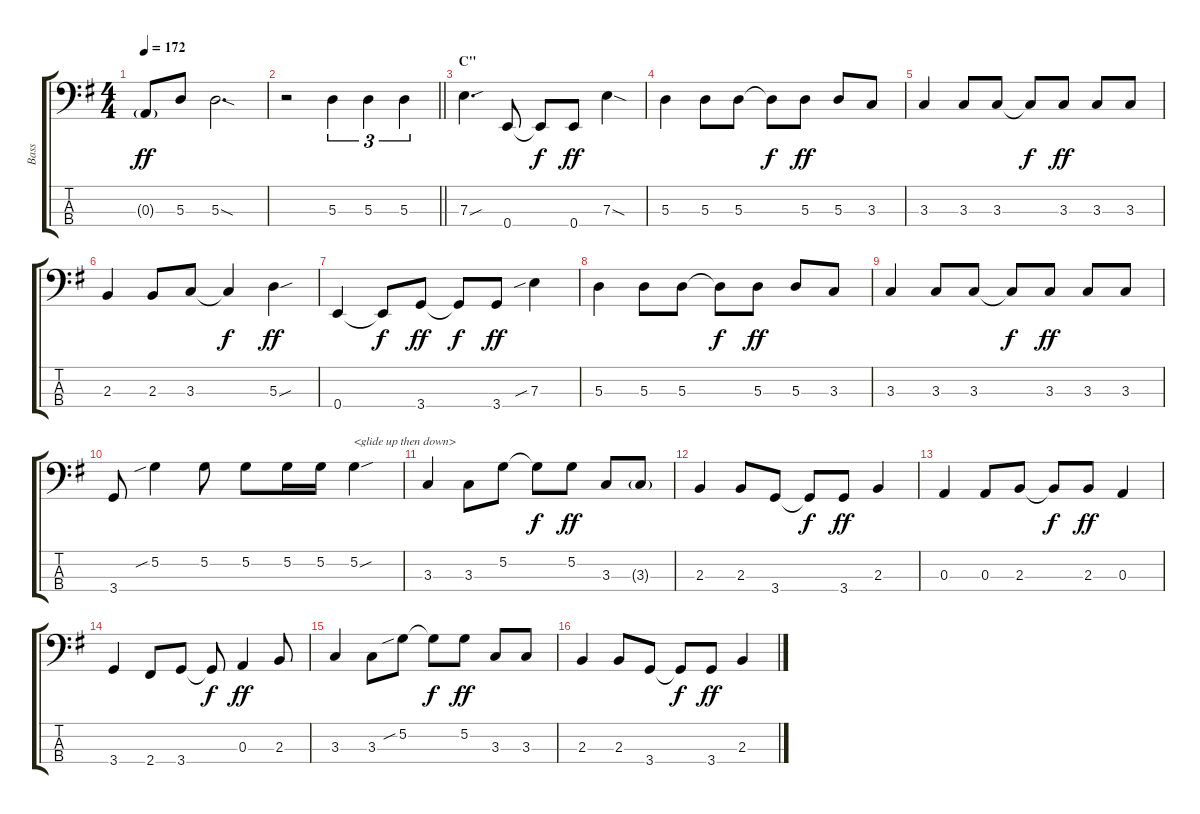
\track ("Bass" "Bass") {instrument electricbasspick}
\staff {score tabs}
\tuning (G2 D2 A1 E1) {hide}
\ts (4 4)
\tempo 172
\clef f4
\ks g
0.3{g}.8{dy ff} 5.3.8 5.3{sod}.2{d} |
\barLineRight lightlight
r.2 5.3.4{tu (3 2)} 5.3.4{tu (3 2)} 5.3.4{tu (3 2)} |
\section ("" "C\"")
7.3{sou}.4{d} 0.4.8 0.4{t}.8{dy f} 0.4.8{dy ff} 7.3{sod}.4 |
5.3.4 5.3.8 5.3.8 5.3{t}.8{dy f} 5.3.8{dy ff} 5.3.8 3.3.8 |
3.3.4 3.3.8 3.3.8 3.3{t}.8{dy f} 3.3.8{dy ff} 3.3.8 3.3.8 |
2.3.4 2.3.8 3.3.8 3.3{t}.4{dy f} 5.3{sou}.4{dy ff} |
0.4.4 0.4{t}.8{dy f} 3.4.8{dy ff} 3.4{t}.8{dy f} 3.4.8{dy ff} 7.3{sib}.4 |
5.3.4 5.3.8 5.3.8 5.3{t}.8{dy f} 5.3.8{dy ff} 5.3.8 3.3.8 |
3.3.4 3.3.8 3.3.8 3.3{t}.8{dy f} 3.3.8{dy ff} 3.3.8 3.3.8 |
3.4.8 5.2{sib}.4 5.2.8 5.2.8 5.2.16 5.2.16 5.2{sou}.4{txt "<glide up then down>"} |
3.3.4 3.3.8 5.2.8 5.2{t}.8{dy f} 5.2.8{dy ff} 3.3.8 3.3{g}.8 |
2.3.4 2.3.8 3.4.8 3.4{t}.8{dy f} 3.4.8{dy ff} 2.3.4 |
0.3.4 0.3.8 2.3.8 2.3{t}.8{dy f} 2.3.8{dy ff} 0.3.4 |
3.4.4 2.4.8 3.4.8 3.4{t}.8{dy f} 0.3.4{dy ff} 2.3.8 |
3.3.4 3.3.8 5.2{sib}.8 5.2{t}.8{dy f} 5.2.8{dy ff} 3.3.8 3.3.8 |
2.3.4 2.3.8 3.4.8 3.4{t}.8{dy f} 3.4.8{dy ff} 2.3.4
